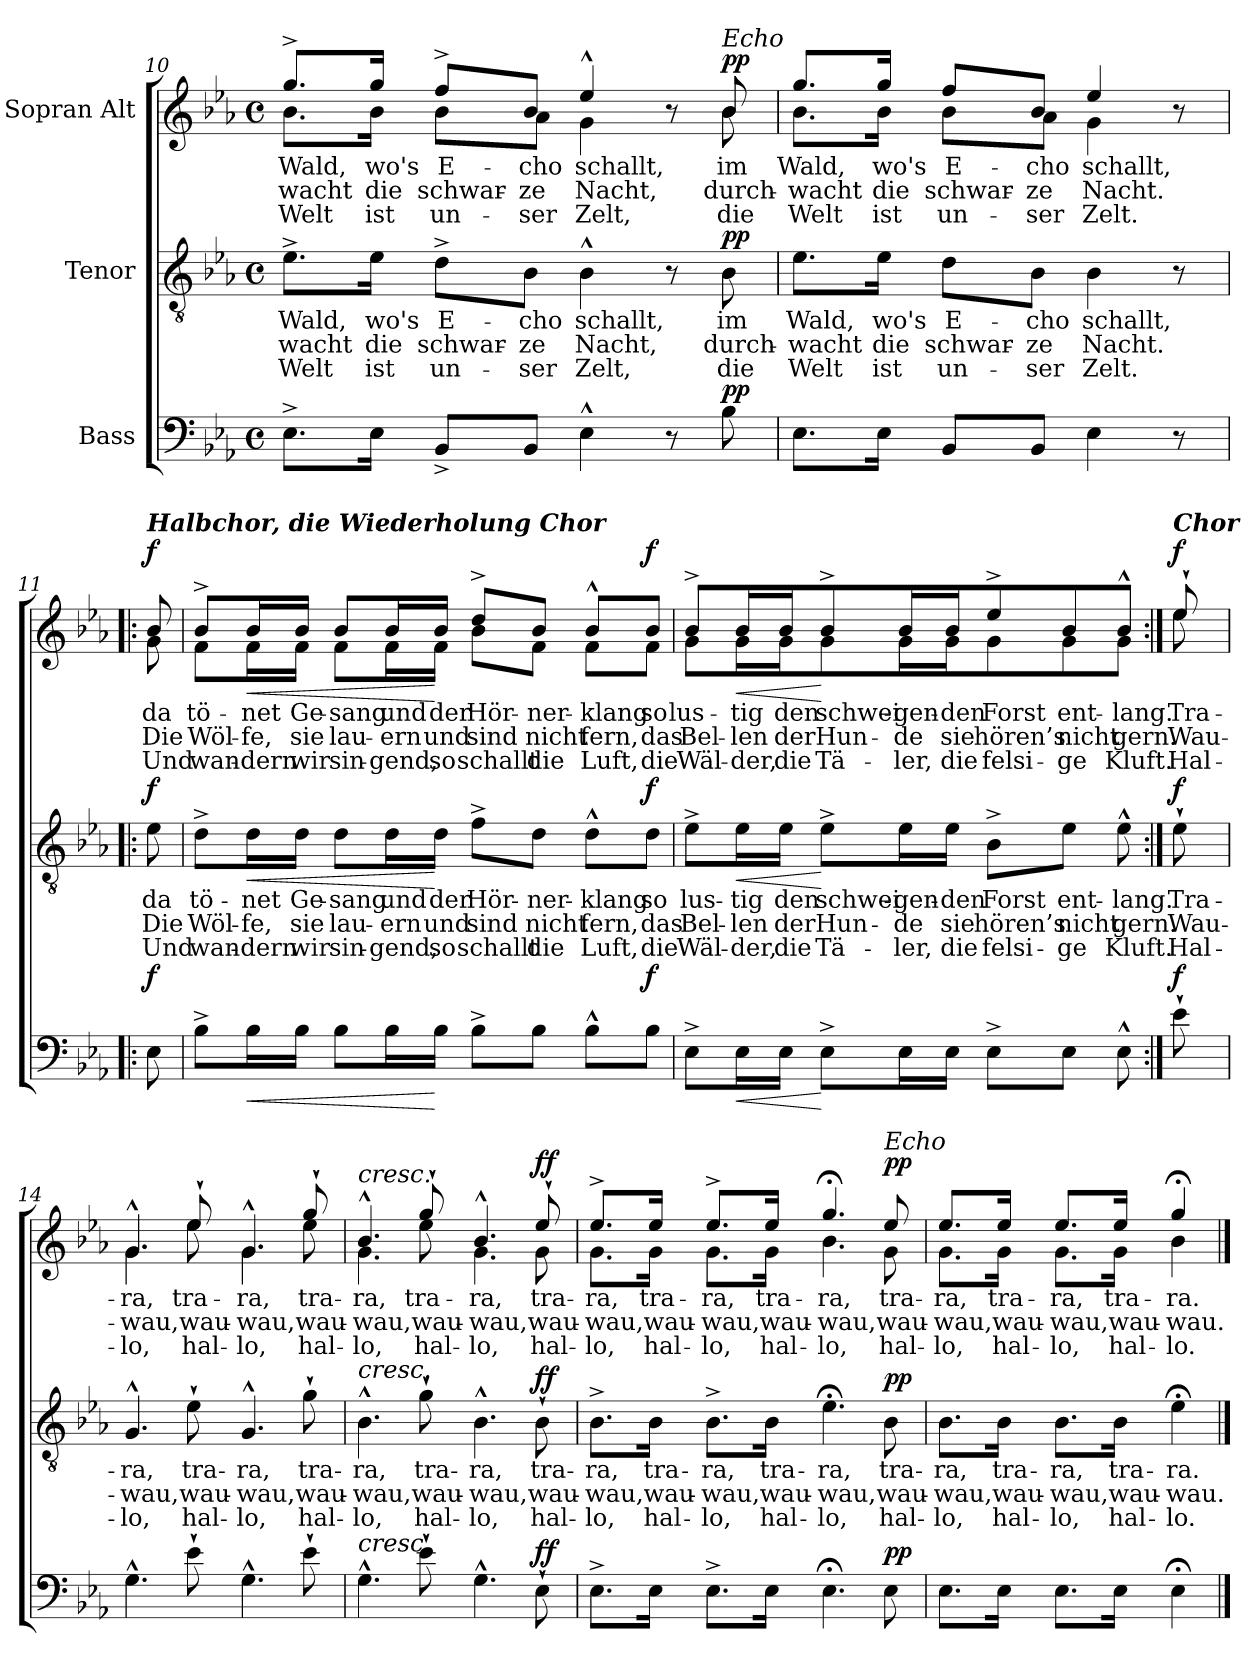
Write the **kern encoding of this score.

**kern	**dynam	**kern	**text	**text	**text	**dynam	**kern	**text	**text	**text	**dynam
*part3	*part3	*part2	*part2	*part2	*part2	*part2	*part1	*part1	*part1	*part1	*part1
*staff3	*staff3	*staff2	*staff2	*staff2	*staff2	*staff2	*staff1	*staff1	*staff1	*staff1	*staff1
*I"Bass	*	*I"Tenor	*	*	*	*	*I"Sopran Alt	*	*	*	*
*clefF4	*	*clefGv2	*	*	*	*	*clefG2	*	*	*	*
*k[b-e-a-]	*	*k[b-e-a-]	*	*	*	*	*k[b-e-a-]	*	*	*	*
*M4/4	*	*M4/4	*	*	*	*	*M4/4	*	*	*	*
*met(c)	*	*met(c)	*	*	*	*	*met(c)	*	*	*	*
=10	=10	=10	=10	=10	=10	=10	=10	=10	=10	=10	=10
!	!	!	!LO:LY:b	!LO:LY:b	!LO:LY:b	!	!	!LO:LY:b	!LO:LY:b	!LO:LY:b	!
*	*	*	*	*	*	*	*^	*	*	*	*
8.E-^\L	.	8.e-^\L	Wald,	-wacht	Welt	.	8.gg^/L	8.b-\L	Wald,	-wacht	Welt	.
!	!	!	!LO:LY:b	!LO:LY:b	!LO:LY:b	!	!	!	!LO:LY:b	!LO:LY:b	!LO:LY:b	!
16E-\Jk	.	16e-\Jk	wo's	die	ist	.	16gg/Jk	16b-\Jk	wo's	die	ist	.
!	!	!	!LO:LY:b	!LO:LY:b	!LO:LY:b	!	!	!	!LO:LY:b	!LO:LY:b	!LO:LY:b	!
8BB-^/L	.	8d^\L	E-	schwar-	un-	.	8ff^/L	8b-\L	E-	schwar-	un-	.
!	!	!	!LO:LY:b	!LO:LY:b	!LO:LY:b	!	!	!	!LO:LY:b	!LO:LY:b	!LO:LY:b	!
8BB-/J	.	8B-\J	-cho	-ze	-ser	.	8b-/J	8a-\J	-cho	-ze	-ser	.
!	!	!	!LO:LY:b	!LO:LY:b	!LO:LY:b	!	!	!	!LO:LY:b	!LO:LY:b	!LO:LY:b	!
4E-^^\	.	4B-^^\	schallt,	Nacht,	Zelt,	.	4ee-^^/	4g\	schallt,	Nacht,	Zelt,	.
8r	.	8r	.	.	.	.	8r	8ryy	.	.	.	.
!	!	!	!	!	!	!	!LO:TX:a:i:t=Echo	!	!	!	!	!
!	!LO:DY:a	!	!LO:LY:b	!LO:LY:b	!LO:LY:b	!LO:DY:a	!	!	!LO:LY:b	!LO:LY:b	!LO:LY:b	!LO:DY:a
8B-\	pp	8B-\	im	durch-	die	pp	8b-/	8b-\	im	durch-	die	pp
=11	=11	=11	=11	=11	=11	=11	=11	=11	=11	=11	=11	=11
!	!	!	!LO:LY:b	!LO:LY:b	!LO:LY:b	!	!	!	!LO:LY:b	!LO:LY:b	!LO:LY:b	!
8.E-\L	.	8.e-\L	Wald,	-wacht	Welt	.	8.gg/L	8.b-\L	Wald,	-wacht	Welt	.
!	!	!	!LO:LY:b	!LO:LY:b	!LO:LY:b	!	!	!	!LO:LY:b	!LO:LY:b	!LO:LY:b	!
16E-\Jk	.	16e-\Jk	wo's	die	ist	.	16gg/Jk	16b-\Jk	wo's	die	ist	.
!	!	!	!LO:LY:b	!LO:LY:b	!LO:LY:b	!	!	!	!LO:LY:b	!LO:LY:b	!LO:LY:b	!
8BB-/L	.	8d\L	E-	schwar-	un-	.	8ff/L	8b-\L	E-	schwar-	un-	.
!	!	!	!LO:LY:b	!LO:LY:b	!LO:LY:b	!	!	!	!LO:LY:b	!LO:LY:b	!LO:LY:b	!
8BB-/J	.	8B-\J	-cho	-ze	-ser	.	8b-/J	8a-\J	-cho	-ze	-ser	.
!	!	!	!LO:LY:b	!LO:LY:b	!LO:LY:b	!	!	!	!LO:LY:b	!LO:LY:b	!LO:LY:b	!
4E-\	.	4B-\	schallt,	Nacht.	Zelt.	.	4ee-/	4g\	schallt,	Nacht.	Zelt.	.
8r	.	8r	.	.	.	.	8r	8ryy	.	.	.	.
!!LO:PB:g=z	!!
=11X1!|:	=11X1!|:	=11X1!|:	=11X1!|:	=11X1!|:	=11X1!|:	=11X1!|:	=11X1!|:	=11X1!|:	=11X1!|:	=11X1!|:	=11X1!|:	=11X1!|:
!	!	!	!	!	!	!	!LO:TX:a:Bi:t=Halbchor, die Wiederholung Chor	!	!	!	!	!
!	!LO:DY:a	!	!LO:LY:b	!LO:LY:b	!LO:LY:b	!LO:DY:a	!	!	!LO:LY:b	!LO:LY:b	!LO:LY:b	!LO:DY:a
8E-\	f	8e-\	da	Die	Und	f	8b-/	8g\	da	Die	Und	f
=12	=12	=12	=12	=12	=12	=12	=12	=12	=12	=12	=12	=12
!	!	!	!LO:LY:b	!LO:LY:b	!LO:LY:b	!	!	!	!LO:LY:b	!LO:LY:b	!LO:LY:b	!
8B-^\L	.	8d^\L	tö-	Wöl-	wan-	.	8b-^/L	8f\L	tö-	Wöl-	wan-	.
!	!LO:HP:b	!	!LO:LY:b	!LO:LY:b	!LO:LY:b	!LO:HP:b	!	!	!LO:LY:b	!LO:LY:b	!LO:LY:b	!LO:HP:b
16B-\L	<	16d\L	-net	-fe,	-dern	<	16b-/L	16f\L	-net	-fe,	-dern	<
!	!	!	!LO:LY:b	!LO:LY:b	!LO:LY:b	!	!	!	!LO:LY:b	!LO:LY:b	!LO:LY:b	!
16B-\JJ	.	16d\JJ	Ge-	sie	wir	.	16b-/JJ	16f\JJ	Ge-	sie	wir	.
!	!	!	!LO:LY:b	!LO:LY:b	!LO:LY:b	!	!	!	!LO:LY:b	!LO:LY:b	!LO:LY:b	!
8B-\L	.	8d\L	-sang	lau-	sin-	.	8b-/L	8f\L	-sang	lau-	sin-	.
!	!	!	!LO:LY:b	!LO:LY:b	!LO:LY:b	!	!	!	!LO:LY:b	!LO:LY:b	!LO:LY:b	!
16B-\L	.	16d\L	und	-ern	-gend,	.	16b-/L	16f\L	und	-ern	-gend,	.
!	!	!	!LO:LY:b	!LO:LY:b	!LO:LY:b	!	!	!	!LO:LY:b	!LO:LY:b	!LO:LY:b	!
16B-\JJ	[	16d\JJ	der	und	so	[	16b-/JJ	16f\JJ	der	und	so	[
!	!	!	!LO:LY:b	!LO:LY:b	!LO:LY:b	!	!	!	!LO:LY:b	!LO:LY:b	!LO:LY:b	!
8B-^\L	.	8f^\L	Hör-	sind	schallt	.	8dd^/L	8b-\L	Hör-	sind	schallt	.
!	!	!	!LO:LY:b	!LO:LY:b	!LO:LY:b	!	!	!	!LO:LY:b	!LO:LY:b	!LO:LY:b	!
8B-\J	.	8d\J	-ner-	nicht	die	.	8b-/J	8f\J	-ner-	nicht	die	.
!	!	!	!LO:LY:b	!LO:LY:b	!LO:LY:b	!	!	!	!LO:LY:b	!LO:LY:b	!LO:LY:b	!
8B-^^\L	.	8d^^\L	-klang	fern,	Luft,	.	8b-^^/L	8f\L	-klang	fern,	Luft,	.
!	!LO:DY:a	!	!LO:LY:b	!LO:LY:b	!LO:LY:b	!LO:DY:a	!	!	!LO:LY:b	!LO:LY:b	!LO:LY:b	!LO:DY:a
8B-\J	f	8d\J	so	das	die	f	8b-/J	8f\J	so	das	die	f
!!LO:LB:g=z	!!
=13	=13	=13	=13	=13	=13	=13	=13	=13	=13	=13	=13	=13
!	!	!	!LO:LY:b	!LO:LY:b	!LO:LY:b	!	!	!	!LO:LY:b	!LO:LY:b	!LO:LY:b	!
8E-^\L	.	8e-^\L	lus-	Bel-	Wäl-	.	8b-^/L	8g\L	lus-	Bel-	Wäl-	.
!	!LO:HP:b	!	!LO:LY:b	!LO:LY:b	!LO:LY:b	!LO:HP:b	!	!	!LO:LY:b	!LO:LY:b	!LO:LY:b	!LO:HP:b
16E-\L	<	16e-\L	-tig	-len	-der,	<	16b-/L	16g\L	-tig	-len	-der,	<
!	!	!	!LO:LY:b	!LO:LY:b	!LO:LY:b	!	!	!	!LO:LY:b	!LO:LY:b	!LO:LY:b	!
16E-\JJ	.	16e-\JJ	den	der	die	.	16b-/JJ	16g\JJ	den	der	die	.
!	!	!	!LO:LY:b	!LO:LY:b	!LO:LY:b	!	!	!	!LO:LY:b	!LO:LY:b	!LO:LY:b	!
8E-^\L	[	8e-^\L	schwei-	Hun-	Tä-	[	8b-^/L	8g\L	schwei-	Hun-	Tä-	[
!	!	!	!LO:LY:b	!LO:LY:b	!LO:LY:b	!	!	!	!LO:LY:b	!LO:LY:b	!LO:LY:b	!
16E-\L	.	16e-\L	-gen-	-de	-ler,	.	16b-/L	16g\L	-gen-	-de	-ler,	.
!	!	!	!LO:LY:b	!LO:LY:b	!LO:LY:b	!	!	!	!LO:LY:b	!LO:LY:b	!LO:LY:b	!
16E-\JJ	.	16e-\JJ	-den	sie	die	.	16b-/JJ	16g\JJ	-den	sie	die	.
!	!	!	!LO:LY:b	!LO:LY:b	!LO:LY:b	!	!	!	!LO:LY:b	!LO:LY:b	!LO:LY:b	!
8E-^\L	.	8B-^\L	Forst	hören’s	felsi-	.	8ee-^/L	8g\L	Forst	hören’s	felsi-	.
!	!	!	!LO:LY:b	!LO:LY:b	!LO:LY:b	!	!	!	!LO:LY:b	!LO:LY:b	!LO:LY:b	!
8E-\J	.	8e-\J	ent-	nicht	-ge	.	8b-/J	8g\J	ent-	nicht	-ge	.
!	!	!	!LO:LY:b	!LO:LY:b	!LO:LY:b	!	!	!	!LO:LY:b	!LO:LY:b	!LO:LY:b	!
8E-^^\	.	8e-^^\	-lang.	gern.	Kluft.	.	8b-^^/J	8g\J	-lang.	gern.	Kluft.	.
=13X2:|!	=13X2:|!	=13X2:|!	=13X2:|!	=13X2:|!	=13X2:|!	=13X2:|!	=13X2:|!	=13X2:|!	=13X2:|!	=13X2:|!	=13X2:|!	=13X2:|!
!	!	!	!	!	!	!	!LO:TX:a:Bi:t=Chor	!	!	!	!	!
!	!LO:DY:a	!	!LO:LY:b	!LO:LY:b	!LO:LY:b	!LO:DY:a	!	!	!LO:LY:b	!LO:LY:b	!LO:LY:b	!LO:DY:a
8e-`\	f	8e-`\	Tra-	Wau-	Hal-	f	8ee-`/	8ee-\	Tra-	Wau-	Hal-	f
=14	=14	=14	=14	=14	=14	=14	=14	=14	=14	=14	=14	=14
!	!	!	!LO:LY:b	!LO:LY:b	!LO:LY:b	!	!	!	!LO:LY:b	!LO:LY:b	!LO:LY:b	!
4.G^^\	.	4.G^^/	-ra,	-wau,	-lo,	.	4.g^^/	4.g\	-ra,	-wau,	-lo,	.
!	!	!	!LO:LY:b	!LO:LY:b	!LO:LY:b	!	!	!	!LO:LY:b	!LO:LY:b	!LO:LY:b	!
8e-`\	.	8e-`\	tra-	wau-	hal-	.	8ee-`/	8ee-\	tra-	wau-	hal-	.
!	!	!	!LO:LY:b	!LO:LY:b	!LO:LY:b	!	!	!	!LO:LY:b	!LO:LY:b	!LO:LY:b	!
4.G^^\	.	4.G^^/	-ra,	-wau,	-lo,	.	4.g^^/	4.g\	-ra,	-wau,	-lo,	.
!	!	!	!LO:LY:b	!LO:LY:b	!LO:LY:b	!	!	!	!LO:LY:b	!LO:LY:b	!LO:LY:b	!
8e-`\	.	8g`\	tra-	wau-	hal-	.	8gg`/	8ee-\	tra-	wau-	hal-	.
!!LO:LB:g=z	!!
=15	=15	=15	=15	=15	=15	=15	=15	=15	=15	=15	=15	=15
!	!	!	!	!	!	!	!LO:TX:a:i:t=cresc.	!	!	!	!	!
!	!	!LO:TX:a:i:t=cresc.	!	!	!	!	!	!	!	!	!	!
!LO:TX:a:i:t=cresc.	!	!	!	!	!	!	!	!	!	!	!	!
!	!	!	!LO:LY:b	!LO:LY:b	!LO:LY:b	!	!	!	!LO:LY:b	!LO:LY:b	!LO:LY:b	!
4.G^^\	.	4.B-^^\	-ra,	-wau,	-lo,	.	4.b-^^/	4.g\	-ra,	-wau,	-lo,	.
!	!	!	!LO:LY:b	!LO:LY:b	!LO:LY:b	!	!	!	!LO:LY:b	!LO:LY:b	!LO:LY:b	!
8e-`\	.	8g`\	tra-	wau-	hal-	.	8gg`/	8ee-\	tra-	wau-	hal-	.
!	!	!	!LO:LY:b	!LO:LY:b	!LO:LY:b	!	!	!	!LO:LY:b	!LO:LY:b	!LO:LY:b	!
4.G^^\	.	4.B-^^\	-ra,	-wau,	-lo,	.	4.b-^^/	4.g\	-ra,	-wau,	-lo,	.
!	!LO:DY:a	!	!LO:LY:b	!LO:LY:b	!LO:LY:b	!LO:DY:a	!	!	!LO:LY:b	!LO:LY:b	!LO:LY:b	!LO:DY:a
8E-`\	ff	8B-`\	tra-	wau-	hal-	ff	8ee-`/	8g\	tra-	wau-	hal-	ff
=16	=16	=16	=16	=16	=16	=16	=16	=16	=16	=16	=16	=16
!	!	!	!LO:LY:b	!LO:LY:b	!LO:LY:b	!	!	!	!LO:LY:b	!LO:LY:b	!LO:LY:b	!
8.E-^\L	.	8.B-^\L	-ra,	-wau,	-lo,	.	8.ee-^/L	8.g\L	-ra,	-wau,	-lo,	.
!	!	!	!LO:LY:b	!LO:LY:b	!LO:LY:b	!	!	!	!LO:LY:b	!LO:LY:b	!LO:LY:b	!
16E-\Jk	.	16B-\Jk	tra-	wau-	hal-	.	16ee-/Jk	16g\Jk	tra-	wau-	hal-	.
!	!	!	!LO:LY:b	!LO:LY:b	!LO:LY:b	!	!	!	!LO:LY:b	!LO:LY:b	!LO:LY:b	!
8.E-^\L	.	8.B-^\L	-ra,	-wau,	-lo,	.	8.ee-^/L	8.g\L	-ra,	-wau,	-lo,	.
!	!	!	!LO:LY:b	!LO:LY:b	!LO:LY:b	!	!	!	!LO:LY:b	!LO:LY:b	!LO:LY:b	!
16E-\Jk	.	16B-\Jk	tra-	wau-	hal-	.	16ee-/Jk	16g\Jk	tra-	wau-	hal-	.
!	!	!	!LO:LY:b	!LO:LY:b	!LO:LY:b	!	!	!	!LO:LY:b	!LO:LY:b	!LO:LY:b	!
4.E-;<\	.	4.e-;<\	-ra,	-wau,	-lo,	.	4.gg;</	4.b-\	-ra,	-wau,	-lo,	.
!	!	!	!	!	!	!	!LO:TX:a:i:t=Echo	!	!	!	!	!
!	!LO:DY:a	!	!LO:LY:b	!LO:LY:b	!LO:LY:b	!LO:DY:a	!	!	!LO:LY:b	!LO:LY:b	!LO:LY:b	!LO:DY:a
8E-\	pp	8B-\	tra-	wau-	hal-	pp	8ee-/	8g\	tra-	wau-	hal-	pp
=17	=17	=17	=17	=17	=17	=17	=17	=17	=17	=17	=17	=17
!	!	!	!LO:LY:b	!LO:LY:b	!LO:LY:b	!	!	!	!LO:LY:b	!LO:LY:b	!LO:LY:b	!
8.E-\L	.	8.B-\L	-ra,	-wau,	-lo,	.	8.ee-/L	8.g\L	-ra,	-wau,	-lo,	.
!	!	!	!LO:LY:b	!LO:LY:b	!LO:LY:b	!	!	!	!LO:LY:b	!LO:LY:b	!LO:LY:b	!
16E-\Jk	.	16B-\Jk	tra-	wau-	hal-	.	16ee-/Jk	16g\Jk	tra-	wau-	hal-	.
!	!	!	!LO:LY:b	!LO:LY:b	!LO:LY:b	!	!	!	!LO:LY:b	!LO:LY:b	!LO:LY:b	!
8.E-\L	.	8.B-\L	-ra,	-wau,	-lo,	.	8.ee-/L	8.g\L	-ra,	-wau,	-lo,	.
!	!	!	!LO:LY:b	!LO:LY:b	!LO:LY:b	!	!	!	!LO:LY:b	!LO:LY:b	!LO:LY:b	!
16E-\Jk	.	16B-\Jk	tra-	wau-	hal-	.	16ee-/Jk	16g\Jk	tra-	wau-	hal-	.
!	!	!	!LO:LY:b	!LO:LY:b	!LO:LY:b	!	!	!	!LO:LY:b	!LO:LY:b	!LO:LY:b	!
4E-;<\	.	4e-;<\	-ra.	-wau.	-lo.	.	4gg;</	4b-\	-ra.	-wau.	-lo.	.
*	*	*	*	*	*	*	*v	*v	*	*	*	*
==	==	==	==	==	==	==	==	==	==	==	==
*-	*-	*-	*-	*-	*-	*-	*-	*-	*-	*-	*-
